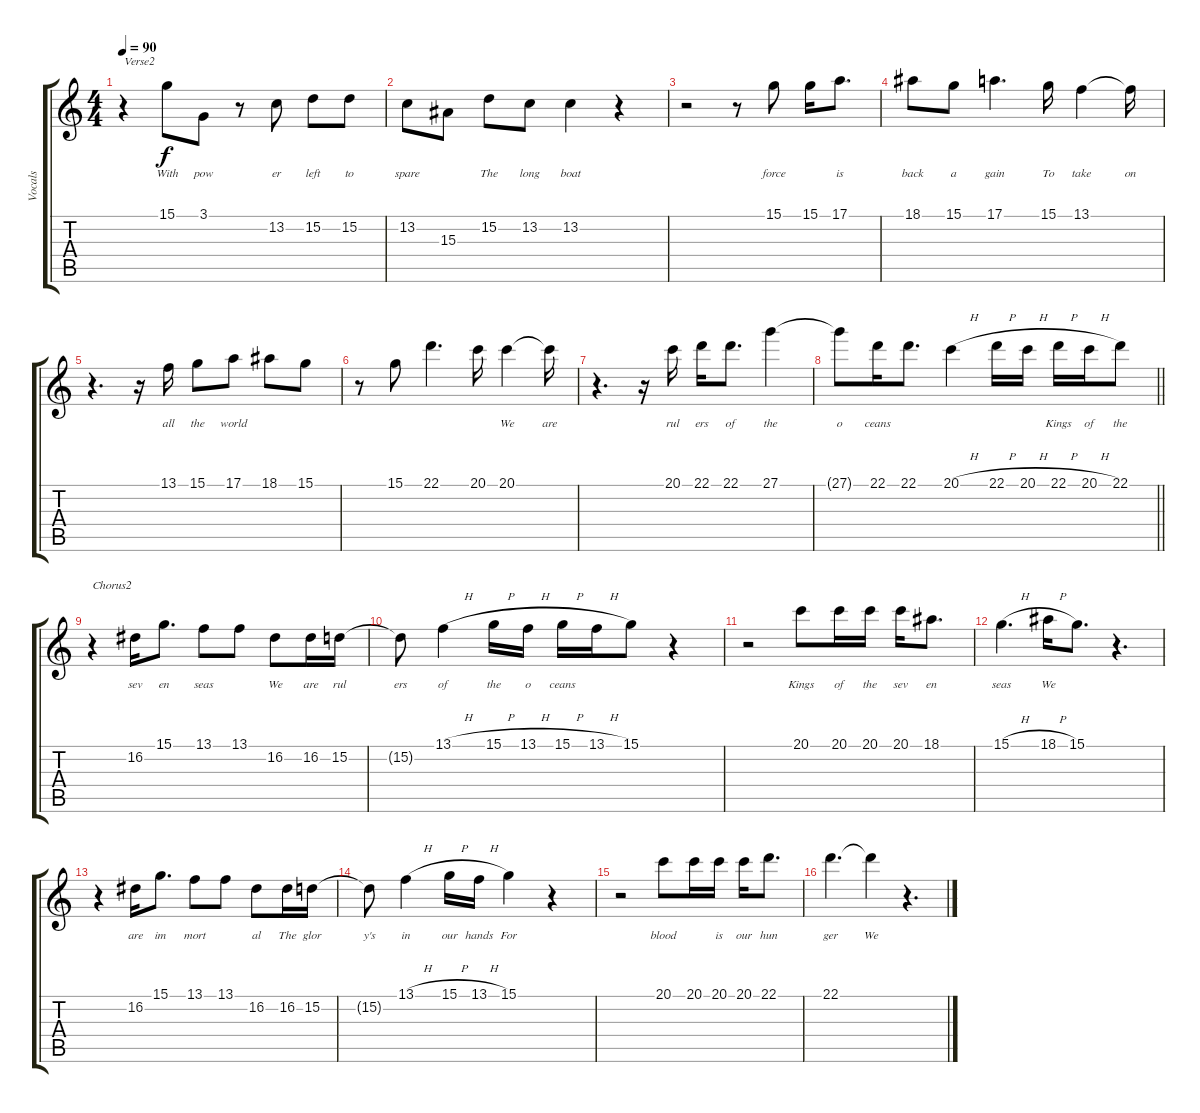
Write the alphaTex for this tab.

\track ("Vocals" "Vocals") {instrument viola}
\staff {score tabs}
\tuning (E4 B3 G3 D3 A2 E2) {hide}
\ts (4 4)
\tempo 90
\clef g2
\ks c
r.4{txt "Verse2" dy f} 15.1.8{lyrics (0 "With") lyrics (1 "") lyrics (2 "") lyrics (3 "") lyrics (4 "")} 3.1.8{lyrics (0 "pow") lyrics (1 "") lyrics (2 "") lyrics (3 "") lyrics (4 "")} r.8 13.2.8{lyrics (0 "er") lyrics (1 "") lyrics (2 "") lyrics (3 "") lyrics (4 "")} 15.2.8{lyrics (0 "left") lyrics (1 "") lyrics (2 "") lyrics (3 "") lyrics (4 "")} 15.2.8{lyrics (0 "to") lyrics (1 "") lyrics (2 "") lyrics (3 "") lyrics (4 "")} |
13.2.8{lyrics (0 "spare") lyrics (1 "") lyrics (2 "") lyrics (3 "") lyrics (4 "")} 15.3.8{lyrics (0 "") lyrics (1 "") lyrics (2 "") lyrics (3 "") lyrics (4 "")} 15.2.8{lyrics (0 "The") lyrics (1 "") lyrics (2 "") lyrics (3 "") lyrics (4 "")} 13.2.8{lyrics (0 "long") lyrics (1 "") lyrics (2 "") lyrics (3 "") lyrics (4 "")} 13.2.4{lyrics (0 "boat") lyrics (1 "") lyrics (2 "") lyrics (3 "") lyrics (4 "")} r.4 |
r.2 r.8 15.1.8{lyrics (0 "force") lyrics (1 "") lyrics (2 "") lyrics (3 "") lyrics (4 "")} 15.1.16{lyrics (0 "") lyrics (1 "") lyrics (2 "") lyrics (3 "") lyrics (4 "")} 17.1.8{d lyrics (0 "is") lyrics (1 "") lyrics (2 "") lyrics (3 "") lyrics (4 "")} |
18.1.8{lyrics (0 "back") lyrics (1 "") lyrics (2 "") lyrics (3 "") lyrics (4 "")} 15.1.8{lyrics (0 "a") lyrics (1 "") lyrics (2 "") lyrics (3 "") lyrics (4 "")} 17.1.4{d lyrics (0 "gain") lyrics (1 "") lyrics (2 "") lyrics (3 "") lyrics (4 "")} 15.1.16{lyrics (0 "To") lyrics (1 "") lyrics (2 "") lyrics (3 "") lyrics (4 "")} 13.1.4{lyrics (0 "take") lyrics (1 "") lyrics (2 "") lyrics (3 "") lyrics (4 "")} 13.1{t}.16{lyrics (0 "on") lyrics (1 "") lyrics (2 "") lyrics (3 "") lyrics (4 "")} |
r.4{d} r.16 13.1.16{lyrics (0 "all") lyrics (1 "") lyrics (2 "") lyrics (3 "") lyrics (4 "")} 15.1.8{lyrics (0 "the") lyrics (1 "") lyrics (2 "") lyrics (3 "") lyrics (4 "")} 17.1.8{lyrics (0 "world") lyrics (1 "") lyrics (2 "") lyrics (3 "") lyrics (4 "")} 18.1.8{lyrics (0 "") lyrics (1 "") lyrics (2 "") lyrics (3 "") lyrics (4 "")} 15.1.8{lyrics (0 "") lyrics (1 "") lyrics (2 "") lyrics (3 "") lyrics (4 "")} |
r.8 15.1.8{lyrics (0 "") lyrics (1 "") lyrics (2 "") lyrics (3 "") lyrics (4 "")} 22.1.4{d lyrics (0 "") lyrics (1 "") lyrics (2 "") lyrics (3 "") lyrics (4 "")} 20.1.16{lyrics (0 "") lyrics (1 "") lyrics (2 "") lyrics (3 "") lyrics (4 "")} 20.1.4{lyrics (0 "We") lyrics (1 "") lyrics (2 "") lyrics (3 "") lyrics (4 "")} 20.1{t}.16{lyrics (0 "are") lyrics (1 "") lyrics (2 "") lyrics (3 "") lyrics (4 "")} |
r.4{d} r.16 20.1.16{lyrics (0 "rul") lyrics (1 "") lyrics (2 "") lyrics (3 "") lyrics (4 "")} 22.1.16{lyrics (0 "ers") lyrics (1 "") lyrics (2 "") lyrics (3 "") lyrics (4 "")} 22.1.8{d lyrics (0 "of") lyrics (1 "") lyrics (2 "") lyrics (3 "") lyrics (4 "")} 27.1.4{lyrics (0 "the") lyrics (1 "") lyrics (2 "") lyrics (3 "") lyrics (4 "")} |
\barLineRight lightlight
27.1{t}.8{lyrics (0 "o") lyrics (1 "") lyrics (2 "") lyrics (3 "") lyrics (4 "")} 22.1.16{lyrics (0 "ceans") lyrics (1 "") lyrics (2 "") lyrics (3 "") lyrics (4 "")} 22.1.8{d lyrics (0 "") lyrics (1 "") lyrics (2 "") lyrics (3 "") lyrics (4 "")} 20.1{h}.4{lyrics (0 "") lyrics (1 "") lyrics (2 "") lyrics (3 "") lyrics (4 "")} 22.1{h}.16{lyrics (0 "") lyrics (1 "") lyrics (2 "") lyrics (3 "") lyrics (4 "")} 20.1{h}.16{lyrics (0 "") lyrics (1 "") lyrics (2 "") lyrics (3 "") lyrics (4 "")} 22.1{h}.16{lyrics (0 "Kings") lyrics (1 "") lyrics (2 "") lyrics (3 "") lyrics (4 "")} 20.1{h}.16{lyrics (0 "of") lyrics (1 "") lyrics (2 "") lyrics (3 "") lyrics (4 "")} 22.1.8{lyrics (0 "the") lyrics (1 "") lyrics (2 "") lyrics (3 "") lyrics (4 "")} |
r.4{txt "Chorus2"} 16.2.16{lyrics (0 "sev") lyrics (1 "") lyrics (2 "") lyrics (3 "") lyrics (4 "")} 15.1.8{d lyrics (0 "en") lyrics (1 "") lyrics (2 "") lyrics (3 "") lyrics (4 "")} 13.1.8{lyrics (0 "seas") lyrics (1 "") lyrics (2 "") lyrics (3 "") lyrics (4 "")} 13.1.8{lyrics (0 "") lyrics (1 "") lyrics (2 "") lyrics (3 "") lyrics (4 "")} 16.2.8{lyrics (0 "We") lyrics (1 "") lyrics (2 "") lyrics (3 "") lyrics (4 "")} 16.2.16{lyrics (0 "are") lyrics (1 "") lyrics (2 "") lyrics (3 "") lyrics (4 "")} 15.2.16{lyrics (0 "rul") lyrics (1 "") lyrics (2 "") lyrics (3 "") lyrics (4 "")} |
15.2{t}.8{lyrics (0 "ers") lyrics (1 "") lyrics (2 "") lyrics (3 "") lyrics (4 "")} 13.1{h}.4{lyrics (0 "of") lyrics (1 "") lyrics (2 "") lyrics (3 "") lyrics (4 "")} 15.1{h}.16{lyrics (0 "the") lyrics (1 "") lyrics (2 "") lyrics (3 "") lyrics (4 "")} 13.1{h}.16{lyrics (0 "o") lyrics (1 "") lyrics (2 "") lyrics (3 "") lyrics (4 "")} 15.1{h}.16{lyrics (0 "ceans") lyrics (1 "") lyrics (2 "") lyrics (3 "") lyrics (4 "")} 13.1{h}.16{lyrics (0 "") lyrics (1 "") lyrics (2 "") lyrics (3 "") lyrics (4 "")} 15.1.8{lyrics (0 "") lyrics (1 "") lyrics (2 "") lyrics (3 "") lyrics (4 "")} r.4 |
r.2 20.1.8{lyrics (0 "Kings") lyrics (1 "") lyrics (2 "") lyrics (3 "") lyrics (4 "")} 20.1.16{lyrics (0 "of") lyrics (1 "") lyrics (2 "") lyrics (3 "") lyrics (4 "")} 20.1.16{lyrics (0 "the") lyrics (1 "") lyrics (2 "") lyrics (3 "") lyrics (4 "")} 20.1.16{lyrics (0 "sev") lyrics (1 "") lyrics (2 "") lyrics (3 "") lyrics (4 "")} 18.1.8{d lyrics (0 "en") lyrics (1 "") lyrics (2 "") lyrics (3 "") lyrics (4 "")} |
15.1{h}.4{d lyrics (0 "seas") lyrics (1 "") lyrics (2 "") lyrics (3 "") lyrics (4 "")} 18.1{h}.16{lyrics (0 "We") lyrics (1 "") lyrics (2 "") lyrics (3 "") lyrics (4 "")} 15.1.8{d lyrics (0 "") lyrics (1 "") lyrics (2 "") lyrics (3 "") lyrics (4 "")} r.4{d} |
r.4 16.2.16{lyrics (0 "are") lyrics (1 "") lyrics (2 "") lyrics (3 "") lyrics (4 "")} 15.1.8{d lyrics (0 "im") lyrics (1 "") lyrics (2 "") lyrics (3 "") lyrics (4 "")} 13.1.8{lyrics (0 "mort") lyrics (1 "") lyrics (2 "") lyrics (3 "") lyrics (4 "")} 13.1.8{lyrics (0 "") lyrics (1 "") lyrics (2 "") lyrics (3 "") lyrics (4 "")} 16.2.8{lyrics (0 "al") lyrics (1 "") lyrics (2 "") lyrics (3 "") lyrics (4 "")} 16.2.16{lyrics (0 "The") lyrics (1 "") lyrics (2 "") lyrics (3 "") lyrics (4 "")} 15.2.16{lyrics (0 "glor") lyrics (1 "") lyrics (2 "") lyrics (3 "") lyrics (4 "")} |
15.2{t}.8{lyrics (0 "y's") lyrics (1 "") lyrics (2 "") lyrics (3 "") lyrics (4 "")} 13.1{h}.4{lyrics (0 "in") lyrics (1 "") lyrics (2 "") lyrics (3 "") lyrics (4 "")} 15.1{h}.16{lyrics (0 "our") lyrics (1 "") lyrics (2 "") lyrics (3 "") lyrics (4 "")} 13.1{h}.16{lyrics (0 "hands") lyrics (1 "") lyrics (2 "") lyrics (3 "") lyrics (4 "")} 15.1.4{lyrics (0 "For") lyrics (1 "") lyrics (2 "") lyrics (3 "") lyrics (4 "")} r.4 |
r.2 20.1.8{lyrics (0 "blood") lyrics (1 "") lyrics (2 "") lyrics (3 "") lyrics (4 "")} 20.1.16{lyrics (0 "") lyrics (1 "") lyrics (2 "") lyrics (3 "") lyrics (4 "")} 20.1.16{lyrics (0 "is") lyrics (1 "") lyrics (2 "") lyrics (3 "") lyrics (4 "")} 20.1.16{lyrics (0 "our") lyrics (1 "") lyrics (2 "") lyrics (3 "") lyrics (4 "")} 22.1.8{d lyrics (0 "hun") lyrics (1 "") lyrics (2 "") lyrics (3 "") lyrics (4 "")} |
22.1.4{d lyrics (0 "ger") lyrics (1 "") lyrics (2 "") lyrics (3 "") lyrics (4 "")} 22.1{t}.4{lyrics (0 "We") lyrics (1 "") lyrics (2 "") lyrics (3 "") lyrics (4 "")} r.4{d}
